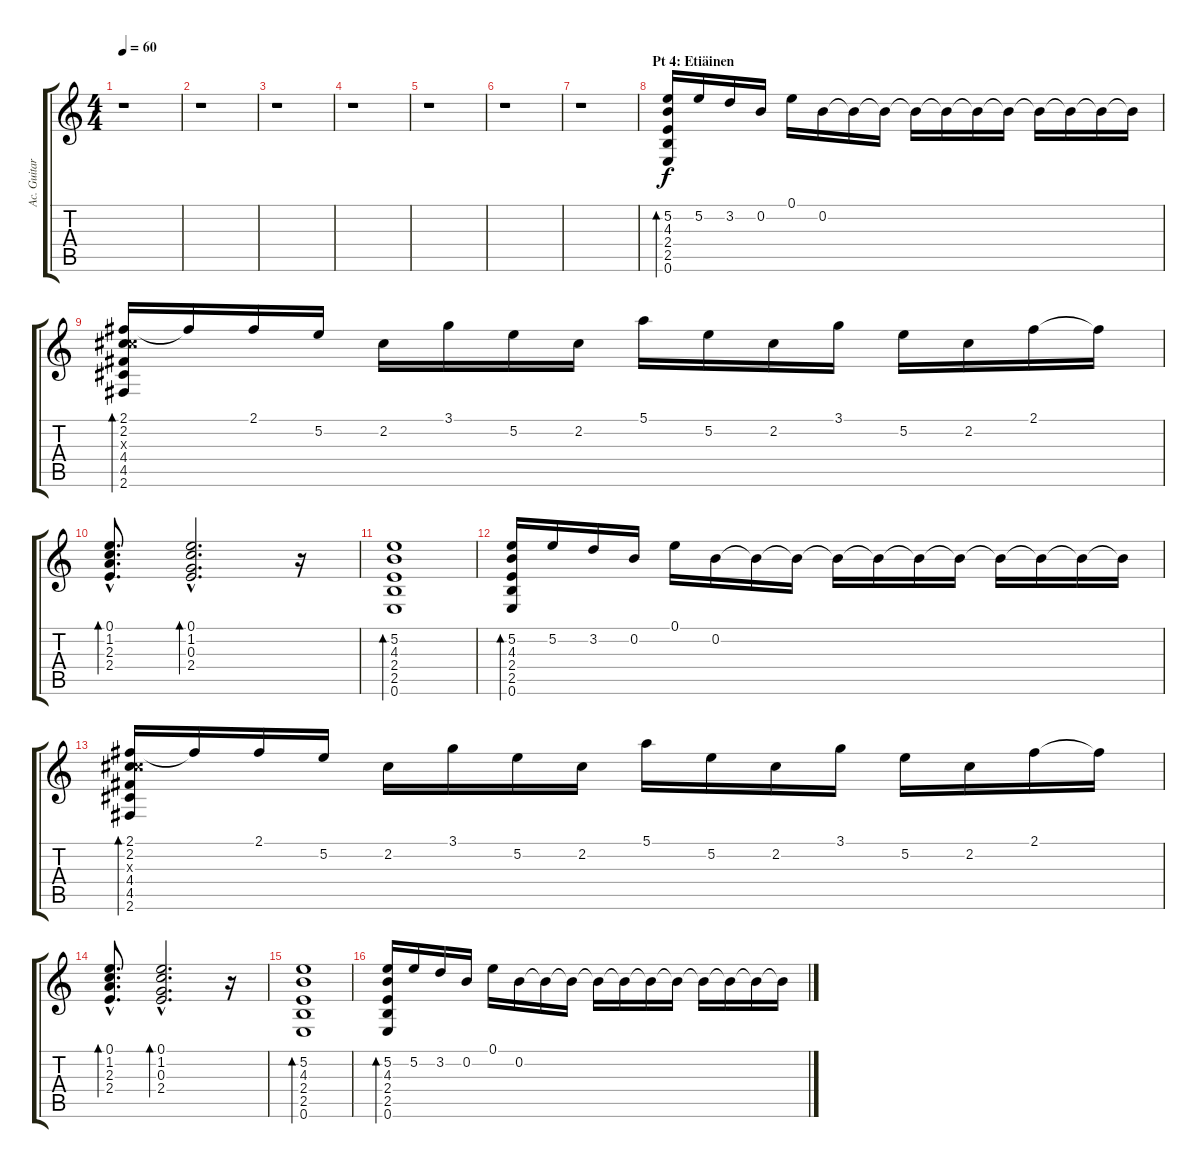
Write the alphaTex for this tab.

\track ("Ac. Guitar 2" "Ac. Guitar") {instrument acousticguitarnylon}
\staff {score tabs}
\tuning (E4 B3 G3 D3 A2 E2) {hide}
\ts (4 4)
\tempo 60
\clef g2
\ks c
r.1{dy f} |
r.1 |
r.1 |
r.1 |
r.1 |
r.1 |
r.1 |
\section ("" "Pt 4: Etiäinen")
(5.2 4.3 2.4 2.5 0.6).16{bd 60} 5.2.16 3.2.16 0.2.16 0.1.16 0.2.16 0.2{t}.16 0.2{t}.16 0.2{t}.16 0.2{t}.16 0.2{t}.16 0.2{t}.16 0.2{t}.16 0.2{t}.16 0.2{t}.16 0.2{t}.16 |
(2.1 2.2 6.3{x} 4.4 4.5 2.6).16{bd 120} 2.1{t}.16 2.1.16 5.2.16 2.2.16 3.1.16 5.2.16 2.2.16 5.1.16 5.2.16 2.2.16 3.1.16 5.2.16 2.2.16 2.1.16 2.1{t}.16 |
(0.1{hac} 1.2{hac} 2.3{hac} 2.4{hac}).8{d bd 120} (0.1{hac} 1.2{hac} 0.3{hac} 2.4{hac}).2{d bd 120} r.16 |
(5.2 4.3 2.4 2.5 0.6).1{bd 120} |
(5.2 4.3 2.4 2.5 0.6).16{bd 60} 5.2.16 3.2.16 0.2.16 0.1.16 0.2.16 0.2{t}.16 0.2{t}.16 0.2{t}.16 0.2{t}.16 0.2{t}.16 0.2{t}.16 0.2{t}.16 0.2{t}.16 0.2{t}.16 0.2{t}.16 |
(2.1 2.2 6.3{x} 4.4 4.5 2.6).16{bd 120} 2.1{t}.16 2.1.16 5.2.16 2.2.16 3.1.16 5.2.16 2.2.16 5.1.16 5.2.16 2.2.16 3.1.16 5.2.16 2.2.16 2.1.16 2.1{t}.16 |
(0.1{hac} 1.2{hac} 2.3{hac} 2.4{hac}).8{d bd 120} (0.1{hac} 1.2{hac} 0.3{hac} 2.4{hac}).2{d bd 60} r.16 |
(5.2 4.3 2.4 2.5 0.6).1{bd 120} |
(5.2 4.3 2.4 2.5 0.6).16{bd 60} 5.2.16 3.2.16 0.2.16 0.1.16 0.2.16 0.2{t}.16 0.2{t}.16 0.2{t}.16 0.2{t}.16 0.2{t}.16 0.2{t}.16 0.2{t}.16 0.2{t}.16 0.2{t}.16 0.2{t}.16
